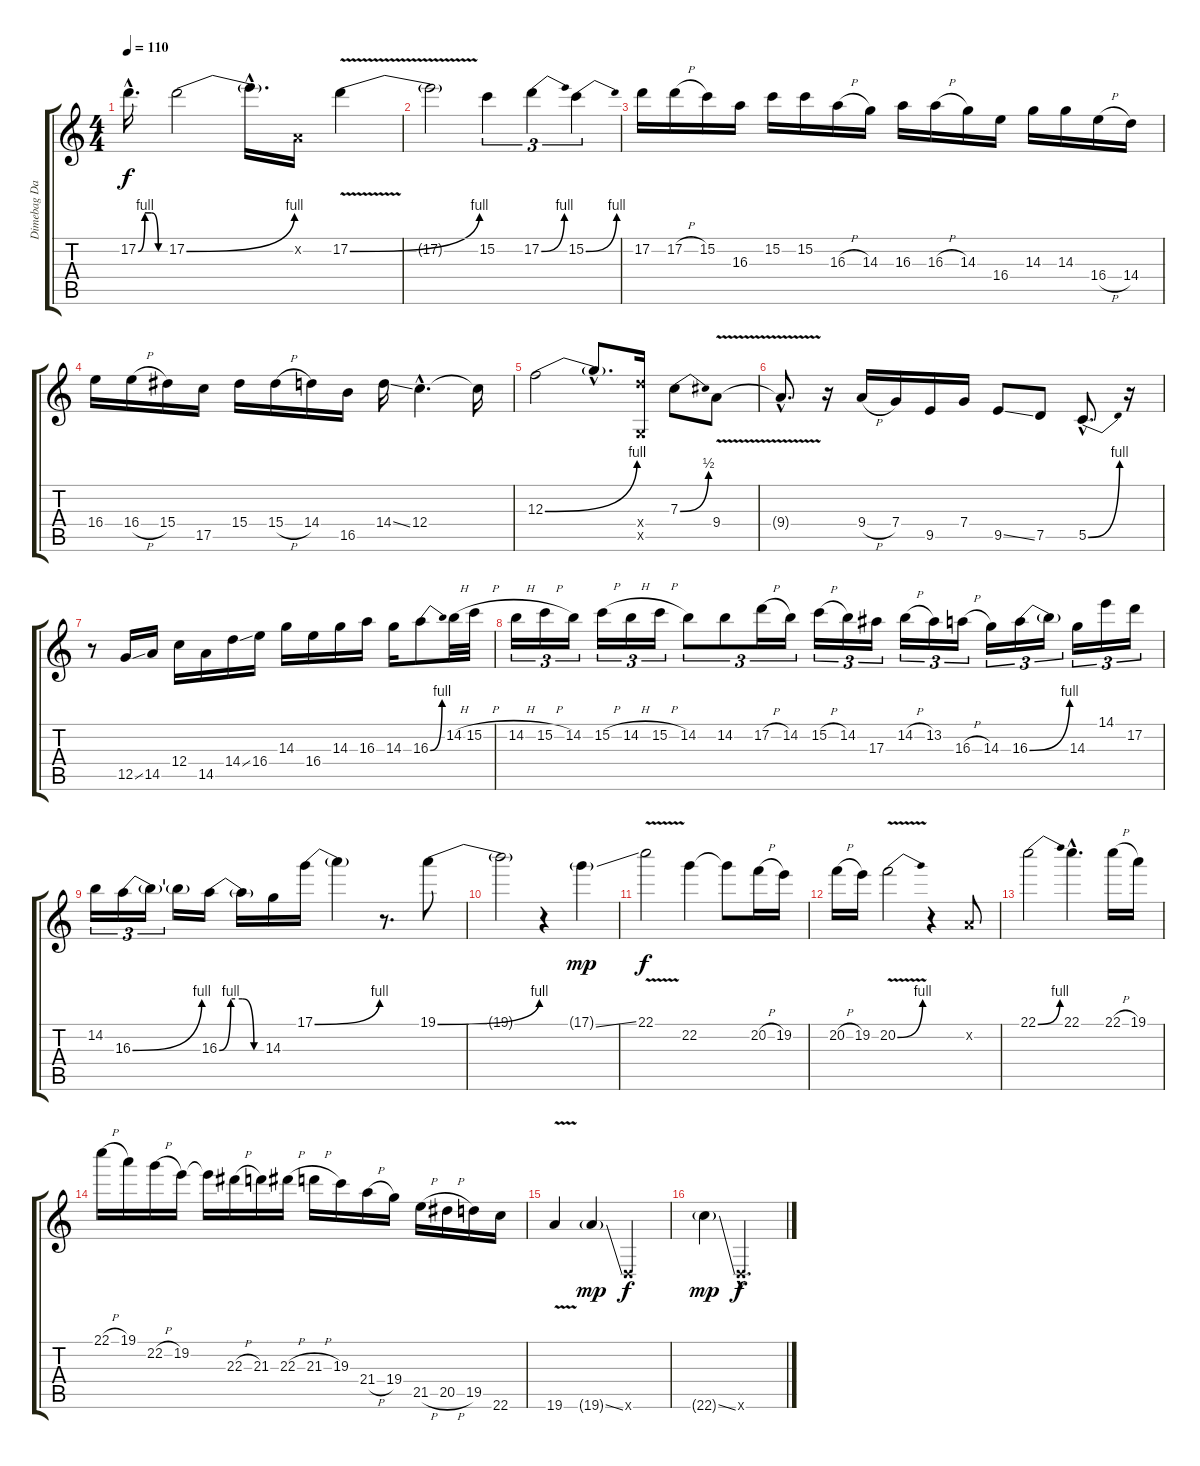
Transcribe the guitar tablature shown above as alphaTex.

\track ("Dimebag Darrell Solo" "Dimebag Da") {instrument overdrivenguitar}
\staff {score tabs}
\tuning (D4 A3 F3 C3 G2 D2) {hide}
\ts (4 4)
\tempo 110
\clef g2
\ks c
17.2{be (custom 0 0 15 4 30 4 45 0 60 0) hac}.16{d dy f} 17.2{be (bend 0 0 60 4)}.2 17.2{hac t}.16{d} 0.2{x}.16 17.2{be (bend 0 0 60 4) v}.4 |
17.2{t}.2 15.2.4{tu (3 2)} 17.2{be (bend 0 0 60 4)}.4{tu (3 2)} 15.2{be (bend 0 0 60 4)}.4{tu (3 2)} |
17.2.16 17.2{h}.16 15.2.16 16.3.16 15.2.16 15.2.16 16.3{h}.16 14.3.16 16.3.16 16.3{h}.16 14.3.16 16.4.16 14.3.16 14.3.16 16.4{h}.16 14.4.16 |
16.4.16 16.4{h}.16 15.4.16 17.5.16 15.4.16 15.4{h}.16 14.4.16 16.5.16 14.4{ss}.16 12.4{hac}.4{d} 12.4{t}.16 |
12.3{be (bend 0 0 60 4)}.2 12.3{hac t}.8{d} (14.4{x} 0.5{x}).16 7.3{be (bend 0 0 60 2)}.8 9.4{v}.8 |
9.4{hac t}.8{d} r.16 9.4{h}.16 7.4.16 9.5.16 7.4.16 9.5{ss}.8 7.5.8 5.5{be (bend 0 0 60 4) hac}.8{d} r.16 |
r.8 12.5{ss}.16 14.5.16 12.4.16 14.5.16 14.4{ss}.16 16.4.16 14.3.16 16.4.16 14.3.16 16.3.16 14.3.16 16.3{be (bend 0 0 60 4)}.8 14.2{h}.32 15.2{h}.32 |
14.2{h}.16{tu (3 2)} 15.2{h}.16{tu (3 2)} 14.2.16{tu (3 2)} 15.2{h}.16{tu (3 2)} 14.2{h}.16{tu (3 2)} 15.2{h}.16{tu (3 2)} 14.2.8{tu (3 2)} 14.2.8{tu (3 2)} 17.2{h}.16{tu (3 2)} 14.2.16{tu (3 2)} 15.2{h}.16{tu (3 2)} 14.2.16{tu (3 2)} 17.3.16{tu (3 2)} 14.2{h}.16{tu (3 2)} 13.2.16{tu (3 2)} 16.3{h}.16{tu (3 2)} 14.3.16{tu (3 2)} 16.3{be (bend 0 0 60 4)}.16{tu (3 2)} 16.3{t}.16{tu (3 2)} 14.3.16{tu (3 2)} 14.1.16{tu (3 2)} 17.2.16{tu (3 2)} |
14.2.16{tu (3 2)} 16.3{be (bend 0 0 60 4)}.16{tu (3 2)} 16.3{t}.16{tu (3 2)} 16.3{t}.16 16.3{be (custom 0 0 15 4 30 4 45 0 60 0)}.16 16.3{t}.16 14.3.16 17.1{be (bend 0 0 60 4)}.16 17.1{t}.4 r.8{d} 19.1{be (bend 0 0 60 4)}.8 |
19.1{t}.2 r.4 17.1{ss g}.4{dy mp} |
22.1{v}.2{dy f} 22.2.4 22.2{t}.8 20.2{h}.16 19.2.16 |
20.2{h}.16 19.2.16 20.2{be (bend 0 0 60 4) v}.2 r.4 0.2{x}.8 |
22.1{be (bend 0 0 60 4)}.2 22.1{hac}.4{d} 22.1{h}.16 19.1.16 |
22.1{h}.16 19.1.16 22.2{h}.16 19.2.16 19.2{t}.16 22.3{h}.16 21.3.16 22.3{h}.16 21.3{h}.16 19.3.16 21.4{h}.16 19.4.16 21.5{h}.16 20.5{h}.16 19.5.16 22.6.16 |
19.6{v}.4 19.6{ss g}.4{dy mp} 0.6{x}.2{dy f} |
22.6{ss g}.4{dy mp} 0.6{hac x}.2{d dy f}
